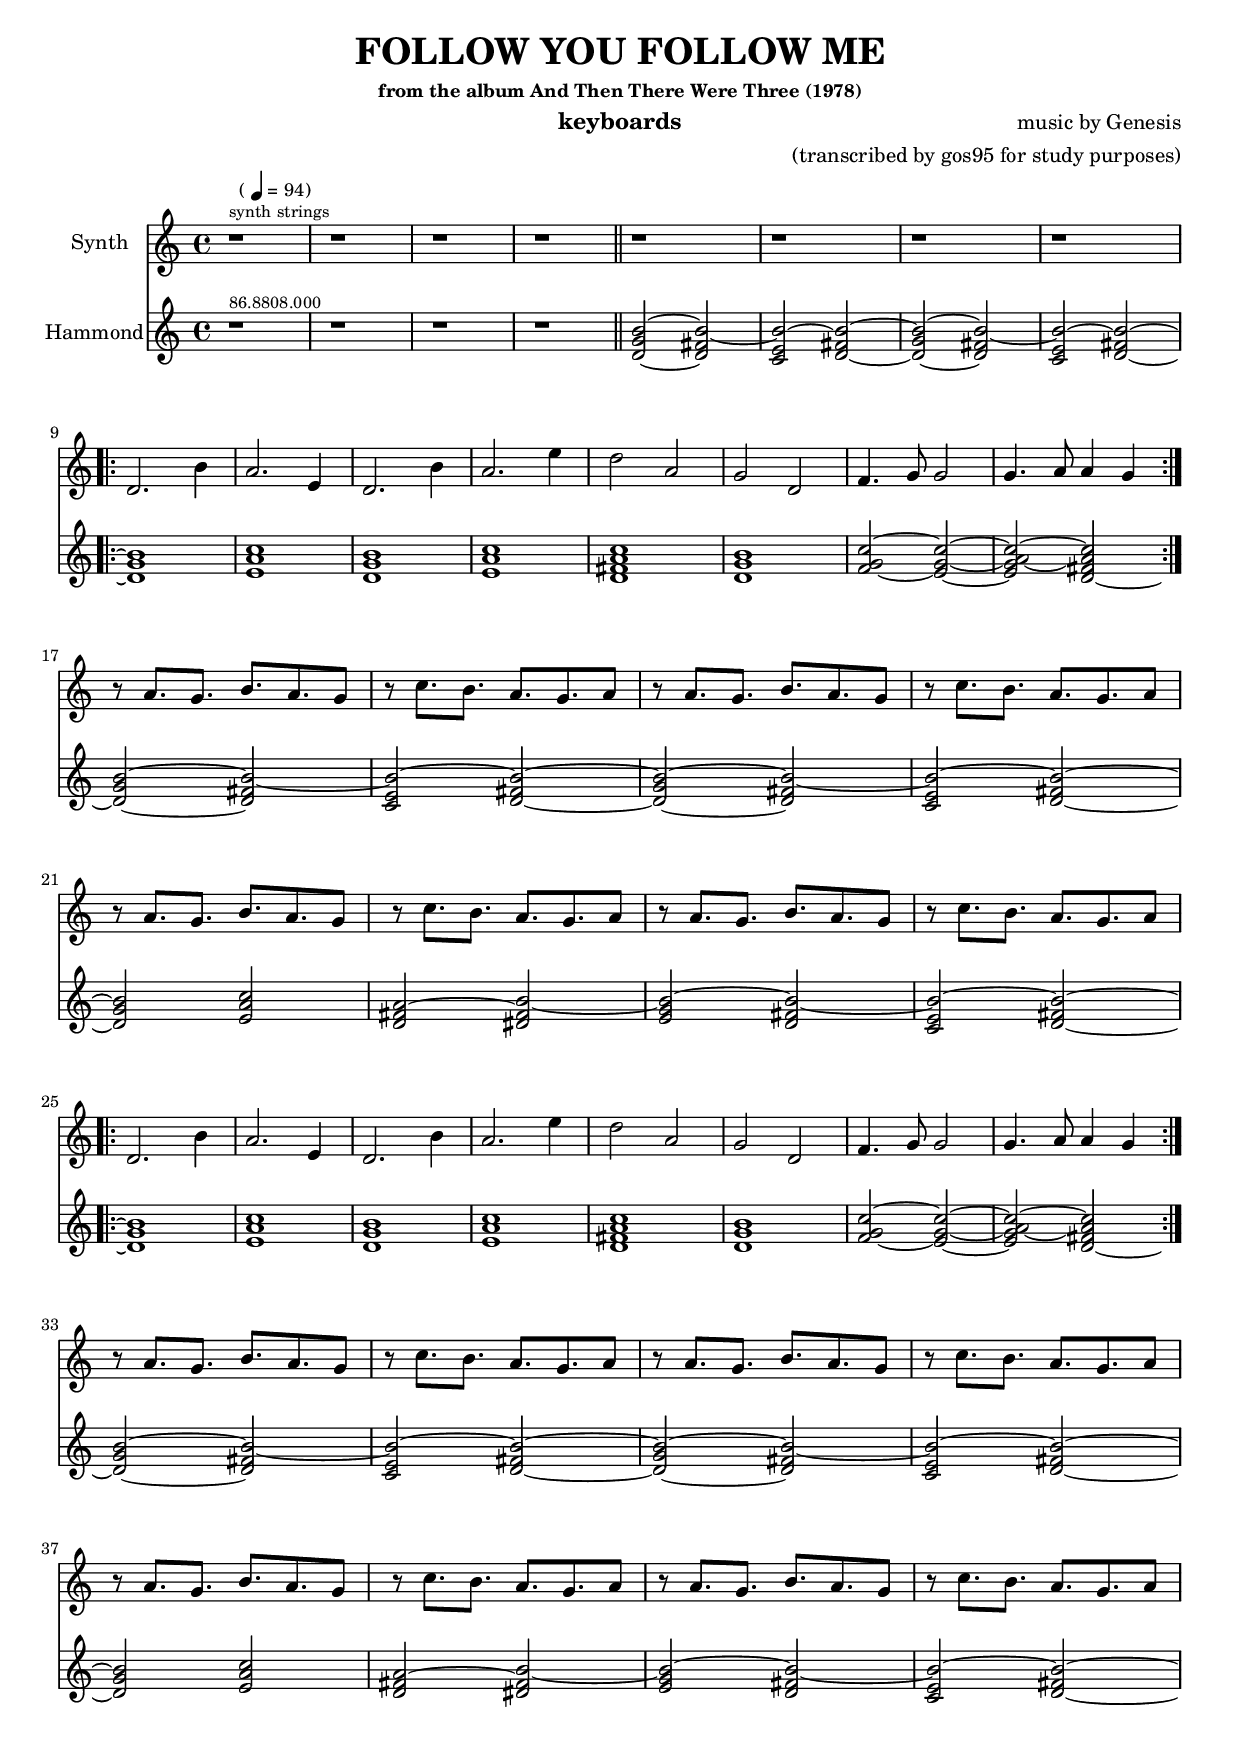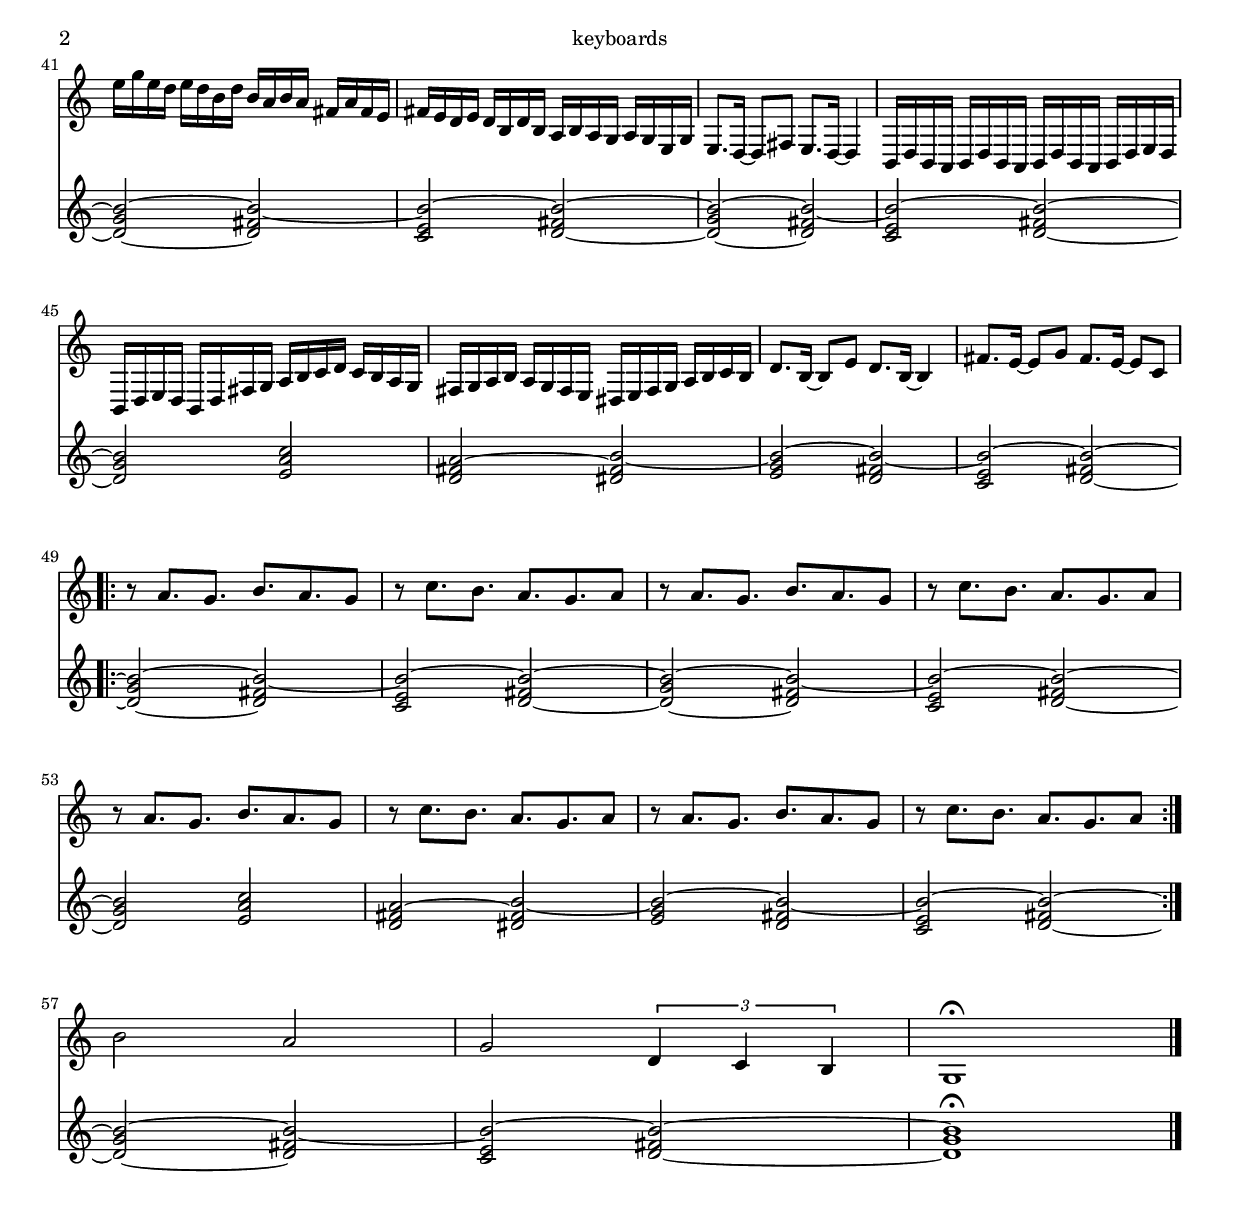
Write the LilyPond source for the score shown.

% ===========================================================================================================
% follow-you-follow-me.ly
%  _____ _        ___            _       ___ _    _      ___   __ _____ _         ___                 _    
% |_   _| |_  ___| _ ) __ _ _ _ | |__ __/ __(_)__| |___ / _ \ / _|_   _| |_  ___ / __|___ _ _  ___ __(_)___
%   | | | ' \/ -_) _ \/ _` | ' \| / /(_-<__ \ / _` / -_) (_) |  _| | | | ' \/ -_) (_ / -_) ' \/ -_|_-< (_-<
%   |_| |_||_\___|___/\__,_|_||_|_\_\/__/___/_\__,_\___|\___/|_|   |_| |_||_\___|\___\___|_||_\___/__/_/__/
%                                                                                                          
% Copyright (c) 2018 Alessandro Fraschetti (mail: gos95@gommagomma.net)
%
% Permission is hereby granted, free of charge, to any person obtaining a copy
% of this software and associated documentation files (the "Software"), to deal
% in the Software without restriction, including without limitation the rights
% to use, copy, modify, merge, publish, distribute, sublicense, and/or sell
% copies of the Software, and to permit persons to whom the Software is
% furnished to do so, subject to the following conditions:
% 
% The above copyright notice and this permission notice shall be included in all
% copies or substantial portions of the Software.
% 
% THE SOFTWARE IS PROVIDED "AS IS", WITHOUT WARRANTY OF ANY KIND, EXPRESS OR
% IMPLIED, INCLUDING BUT NOT LIMITED TO THE WARRANTIES OF MERCHANTABILITY,
% FITNESS FOR A PARTICULAR PURPOSE AND NONINFRINGEMENT. IN NO EVENT SHALL THE
% AUTHORS OR COPYRIGHT HOLDERS BE LIABLE FOR ANY CLAIM, DAMAGES OR OTHER
% LIABILITY, WHETHER IN AN ACTION OF CONTRACT, TORT OR OTHERWISE, ARISING FROM,
% OUT OF OR IN CONNECTION WITH THE SOFTWARE OR THE USE OR OTHER DEALINGS IN THE
% SOFTWARE.
% ===========================================================================================================


\version "2.12.3"
#(ly:set-option 'delete-intermediate-files #t)
#(set-global-staff-size 18)


% ===========================================================================================================
% ------------------------------------------  S E C T I O N S  ----------------------------------------------
% ===========================================================================================================


% -----------------------------------------------------------------------------------------------------------
% --  INTRO  ------------------------------------------------------------------------------------------------
% -----------------------------------------------------------------------------------------------------------
organIntro = \relative c' {
  <d g b>2~      <d fis b>2~
  <c e b'>2~     <d fis b>2~

  <d g b>2~      <d fis b>2~
  <c e b'>2~     <d fis b>2~
}
% -----------------------------------------------------------------------------------------------------------
% --  TEMA  -------------------------------------------------------------------------------------------------
% -----------------------------------------------------------------------------------------------------------
synthTema = \relative c' {
  d2. b'4
  a2. e4

  d2. b'4
  a2. e'4

  d2  a2
  g2  d2

  f4. g8 g2
  g4. a8 a4 g4
}
organTema = \relative c' {
  <d g b>1
  <e a c>1

  <d g b>1
  <e a c>1

  <d fis a c>1
  <d g b>1

  <f g c>2~     <e g c>2~
  <e g a c>2~   <d fis a c>2~
}
% -----------------------------------------------------------------------------------------------------------
% --  RITORNELLO  -------------------------------------------------------------------------------------------
% -----------------------------------------------------------------------------------------------------------
synthRitornello = \relative c'' {
  r8 a8. g8. b8. a8. g8
  r8 c8. b8. a8. g8. a8

  r8 a8. g8. b8. a8. g8
  r8 c8. b8. a8. g8. a8

  r8 a8. g8. b8. a8. g8
  r8 c8. b8. a8. g8. a8

  r8 a8. g8. b8. a8. g8
  r8 c8. b8. a8. g8. a8
}
organRitornello = \relative c' {
  <d g b>2~     <d fis b>2~
  <c e b'>2~    <d fis b>2~

  <d g b>2~     <d fis b>2~
  <c e b'>2~    <d fis b>2~

  <d g b>2      <e a c>2
  <d fis a>2~   <dis fis b>2~

  <e g b>2~     <d fis b>2~
  <c e b'>2~    <d fis b>2~
}
% -----------------------------------------------------------------------------------------------------------
% --  SOLO  -------------------------------------------------------------------------------------------------
% -----------------------------------------------------------------------------------------------------------
synthSolo = \relative c'' {
  e16 g e d     e d b d     b a b a     fis a fis e
  fis e d e     d b d b     a b a g     a g e g

  e8.   d16~    d8  fis8    e8.   d16~  d4
  b16 d b a     b d b a     b d b a     b d e d

  b d e d       b d fis g   a b c d     c b a g
  fis g a b     a g fis e   dis e fis g a b c b

  d8.   b16~    b8  e       d8.   b16~  b4
  fis'8. e16~   e8  g       fis8. e16~  e8 c
}
% -----------------------------------------------------------------------------------------------------------
% --  FINALE  -----------------------------------------------------------------------------------------------
% -----------------------------------------------------------------------------------------------------------
synthFinale = \relative c'' {
  b2	a
  g	\tuplet 3/2 { d4 c b }

  g1 \fermata
}
organFinale = \relative c' {
  <d g b>2~      <d fis b>2~
  <c e b'>2~     <d fis b>2~

  <d g b>1 \fermata
}


% ===========================================================================================================
% --------------------------------------------  B U I L D  --------------------------------------------------
% ===========================================================================================================
synthPart = {
    \clef violin

    \time 4/4

    % INTRO
    r1 ^\markup { \tiny {synth strings} } r1 r1 r1
    \bar "||"
    r1 r1 r1 r1
    \break


    % TEMA
    \repeat volta 2
    \synthTema
    \break

    % RITORNELLO
    \synthRitornello
    \break

    % TEMA
    \repeat volta 2
    \synthTema
    \break

    % RITORNELLO
    \synthRitornello
    \pageBreak

    % SOLO
    \synthSolo
    \break

    % RITORNELLO
    \repeat volta 4
    \synthRitornello
    \break

    % FINALE
    \synthFinale

    \bar "|."
}

organPart = {
    \clef violin

    \time 4/4

    % INTRO
    r1 ^\markup { \tiny {86.8808.000} } r1 r1 r1
    \bar "||"
    \organIntro
    \break


    % TEMA
    \repeat volta 2 \organTema
    \break

    % RITORNELLO
    \organRitornello
    \break

    % TEMA
    \repeat volta 2 \organTema
    \break

    % RITORNELLO
    \organRitornello
    \pageBreak

    % SOLO
    \organRitornello
    \break

    % RITORNELLO
    \repeat volta 4
    \organRitornello
    \break

    % FINALE
    \organFinale

    \bar "|."
}


% ===========================================================================================================
% ---------------------------------------------  B O O K  ---------------------------------------------------
% ===========================================================================================================
\book {

    \header {
        title       = \markup {\larger "FOLLOW YOU FOLLOW ME"}
		subtitle    = ""
		subsubtitle = "from the album And Then There Were Three (1978)"
		instrument  = "keyboards"
        composer    = "music by Genesis"
		arranger    = "(transcribed by gos95 for study purposes)"
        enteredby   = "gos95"
        piece       = \markup { \bold "                             " \smaller { (\note #"4"#1 = 94) } }
%		copyright   = "Copyright (c) 2018 Alessandro Fraschetti (mail: gos95@gommagomma.net)"
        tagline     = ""
    }

    \score {
        <<
			\new Staff = "Synth" \with { midiInstrument = #"string ensemble 1" }
			<<
				\set Staff.instrumentName = \markup { "Synth" }
				\synthPart
            >>

			\new Staff = "Organ" \with { midiInstrument = #"rock organ" }
			<<
				\set Staff.instrumentName = \markup { "Hammond" }
				\organPart
            >>
		>>
		\layout { \context { \override VerticalAlignment #'forced-distance = #8 } }
		\midi { \context { \Score tempoWholesPerMinute = #(ly:make-moment 94 4) } }
    }
}
% ===========================================================================================================